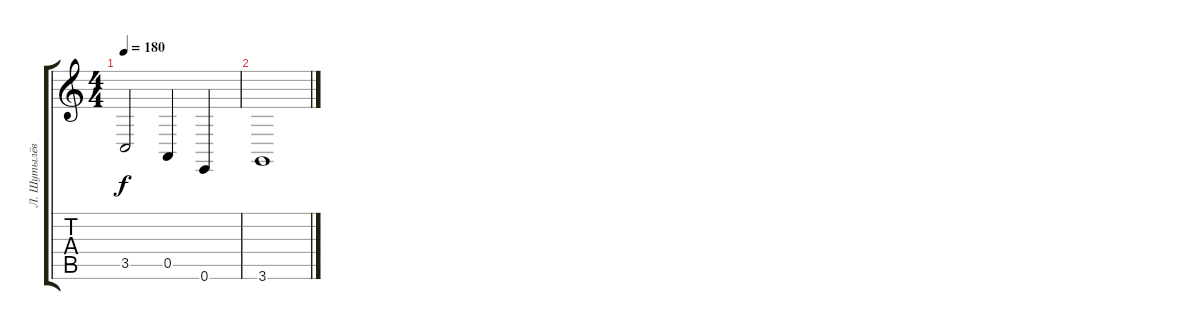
\track ("Л. Шутылёв" "Л. Шутылёв") {instrument tremolostrings}
\staff {score tabs}
\tuning (E4 B3 G3 D3 A2 E2) {hide}
\ts (4 4)
\tempo 180
\clef g2
\ks c
3.5.2{dy f} 0.5.4 0.6.4 |
3.6.1
